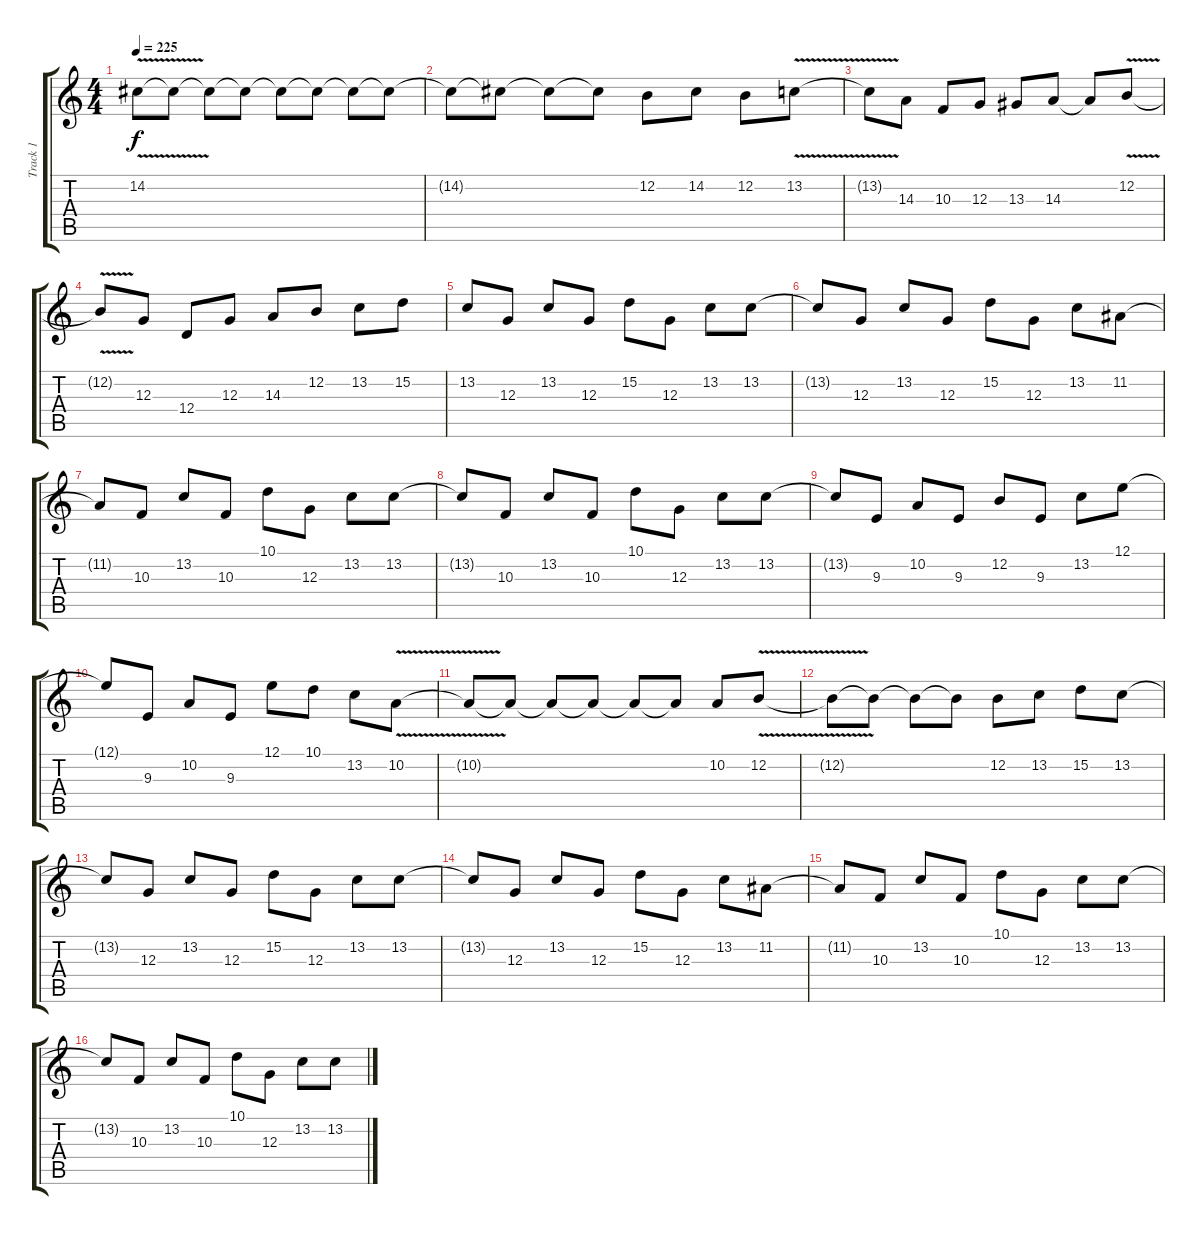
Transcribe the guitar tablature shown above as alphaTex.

\track ("Track 1" "Track 1") {instrument lead5charang}
\staff {score tabs}
\tuning (E4 B3 G3 D3 A2 E2) {hide}
\ts (4 4)
\tempo 225
\clef g2
\ks c
14.2{v}.8{dy f} 14.2{t}.8 14.2{t}.8 14.2{t}.8 14.2{t}.8 14.2{t}.8 14.2{t}.8 14.2{t}.8 |
14.2{t}.8 14.2{t}.8 14.2{t}.8 14.2{t}.8 12.2.8 14.2.8 12.2.8 13.2{v}.8 |
13.2{t}.8 14.3.8 10.3.8 12.3.8 13.3.8 14.3.8 14.3{t}.8 12.2{v}.8 |
12.2{t}.8 12.3.8 12.4.8 12.3.8 14.3.8 12.2.8 13.2.8 15.2.8 |
13.2.8 12.3.8 13.2.8 12.3.8 15.2.8 12.3.8 13.2.8 13.2.8 |
13.2{t}.8 12.3.8 13.2.8 12.3.8 15.2.8 12.3.8 13.2.8 11.2.8 |
11.2{t}.8 10.3.8 13.2.8 10.3.8 10.1.8 12.3.8 13.2.8 13.2.8 |
13.2{t}.8 10.3.8 13.2.8 10.3.8 10.1.8 12.3.8 13.2.8 13.2.8 |
13.2{t}.8 9.3.8 10.2.8 9.3.8 12.2.8 9.3.8 13.2.8 12.1.8 |
12.1{t}.8 9.3.8 10.2.8 9.3.8 12.1.8 10.1.8 13.2.8 10.2{v}.8 |
10.2{t}.8 10.2{t}.8 10.2{t}.8 10.2{t}.8 10.2{t}.8 10.2{t}.8 10.2.8 12.2{v}.8 |
12.2{t}.8 12.2{t}.8 12.2{t}.8 12.2{t}.8 12.2.8 13.2.8 15.2.8 13.2.8 |
13.2{t}.8 12.3.8 13.2.8 12.3.8 15.2.8 12.3.8 13.2.8 13.2.8 |
13.2{t}.8 12.3.8 13.2.8 12.3.8 15.2.8 12.3.8 13.2.8 11.2.8 |
11.2{t}.8 10.3.8 13.2.8 10.3.8 10.1.8 12.3.8 13.2.8 13.2.8 |
13.2{t}.8 10.3.8 13.2.8 10.3.8 10.1.8 12.3.8 13.2.8 13.2.8
